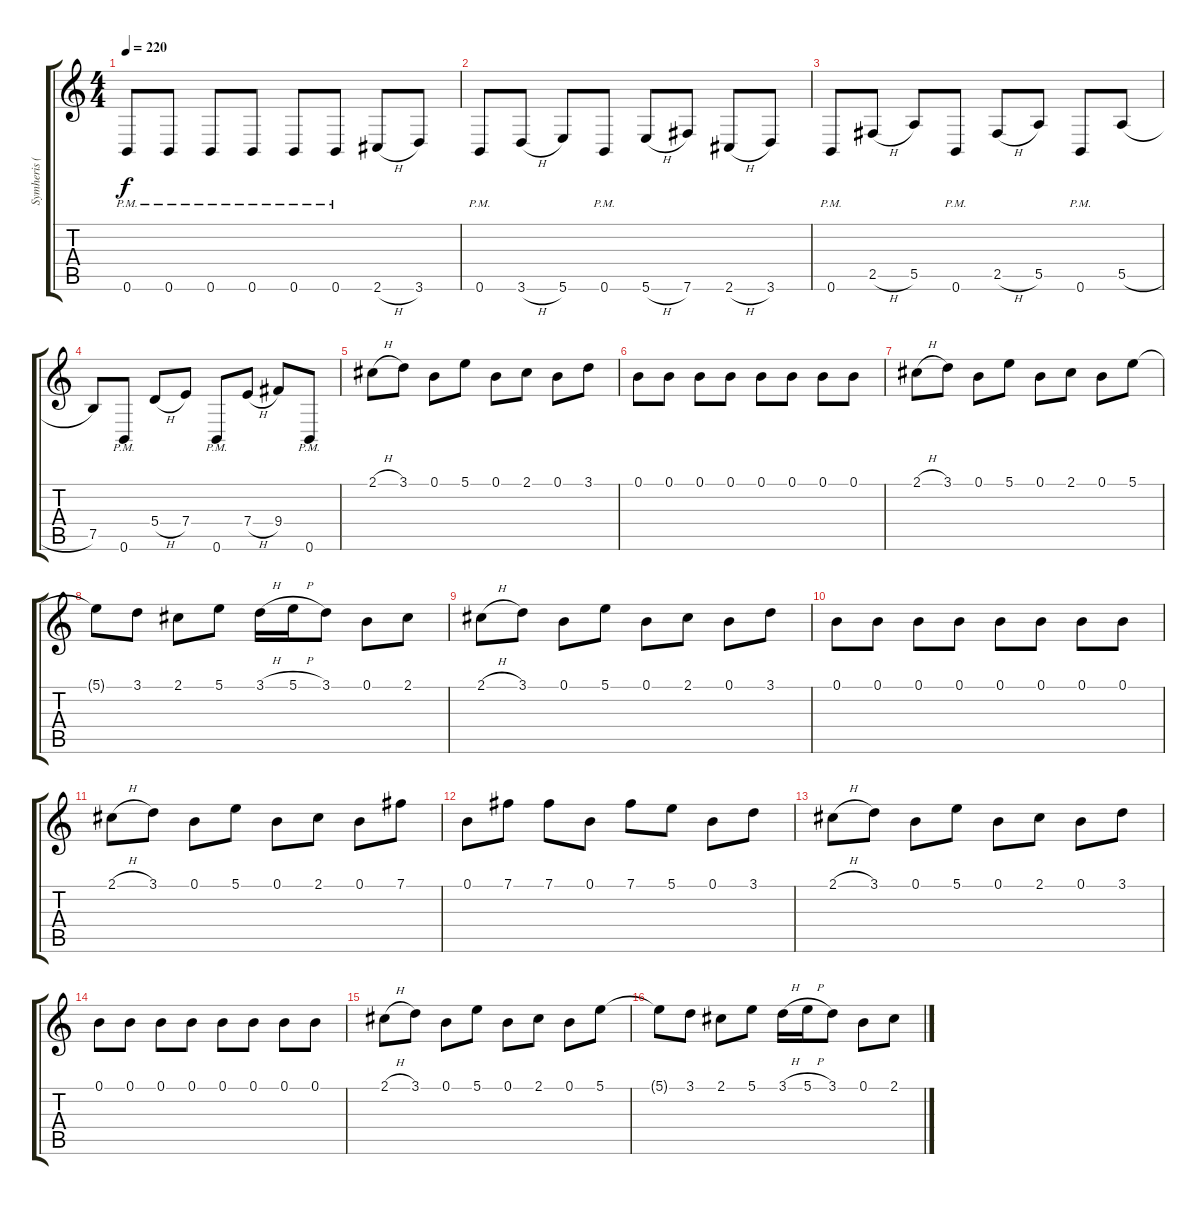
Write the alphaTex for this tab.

\track ("Symheris (Lead)" "Symheris (") {instrument distortionguitar}
\staff {score tabs}
\tuning (B3 Gb3 D3 A2 E2 B1) {hide}
\ts (4 4)
\tempo 220
\clef g2
\ks c
0.6{pm}.8{dy f} 0.6{pm}.8 0.6{pm}.8 0.6{pm}.8 0.6{pm}.8 0.6{pm}.8 2.6{h}.8 3.6.8 |
0.6{pm}.8 3.6{h}.8 5.6.8 0.6{pm}.8 5.6{h}.8 7.6.8 2.6{h}.8 3.6.8 |
0.6{pm}.8 2.5{h}.8 5.5.8 0.6{pm}.8 2.5{h}.8 5.5.8 0.6{pm}.8 5.5{h}.8 |
7.5.8 0.6{pm}.8 5.4{h}.8 7.4.8 0.6{pm}.8 7.4{h}.8 9.4.8 0.6{pm}.8 |
2.1{h}.8 3.1.8 0.1.8 5.1.8 0.1.8 2.1.8 0.1.8 3.1.8 |
0.1.8 0.1.8 0.1.8 0.1.8 0.1.8 0.1.8 0.1.8 0.1.8 |
2.1{h}.8 3.1.8 0.1.8 5.1.8 0.1.8 2.1.8 0.1.8 5.1.8 |
5.1{t}.8 3.1.8 2.1.8 5.1.8 3.1{h}.16 5.1{h}.16 3.1.8 0.1.8 2.1.8 |
2.1{h}.8 3.1.8 0.1.8 5.1.8 0.1.8 2.1.8 0.1.8 3.1.8 |
0.1.8 0.1.8 0.1.8 0.1.8 0.1.8 0.1.8 0.1.8 0.1.8 |
2.1{h}.8 3.1.8 0.1.8 5.1.8 0.1.8 2.1.8 0.1.8 7.1.8 |
0.1.8 7.1.8 7.1.8 0.1.8 7.1.8 5.1.8 0.1.8 3.1.8 |
2.1{h}.8 3.1.8 0.1.8 5.1.8 0.1.8 2.1.8 0.1.8 3.1.8 |
0.1.8 0.1.8 0.1.8 0.1.8 0.1.8 0.1.8 0.1.8 0.1.8 |
2.1{h}.8 3.1.8 0.1.8 5.1.8 0.1.8 2.1.8 0.1.8 5.1.8 |
5.1{t}.8 3.1.8 2.1.8 5.1.8 3.1{h}.16 5.1{h}.16 3.1.8 0.1.8 2.1.8
